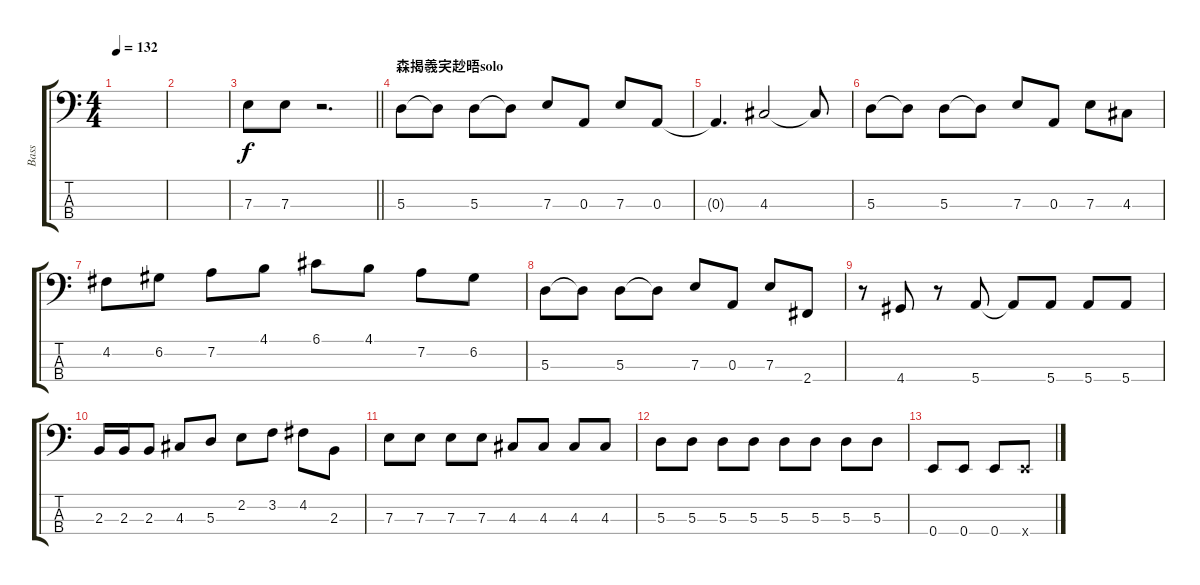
\track ("Bass" "Bass") {instrument electricbassfinger}
\staff {score tabs}
\tuning (G2 D2 A1 E1) {hide}
\ts (4 4)
\tempo 132
\clef f4
\ks c
|
|
\barLineRight lightlight
7.3.8 7.3.8 r.2{d} |
\section ("" "森揭羲宎赻晤solo")
5.3.8 5.3{t}.8 5.3.8 5.3{t}.8 7.3.8 0.3.8 7.3.8 0.3.8 |
0.3{t}.4{d} 4.3.2 4.3{t}.8 |
5.3.8 5.3{t}.8 5.3.8 5.3{t}.8 7.3.8 0.3.8 7.3.8 4.3.8 |
4.2.8 6.2.8 7.2.8 4.1.8 6.1.8 4.1.8 7.2.8 6.2.8 |
5.3.8 5.3{t}.8 5.3.8 5.3{t}.8 7.3.8 0.3.8 7.3.8 2.4.8 |
r.8 4.4.8 r.8 5.4.8 5.4{t}.8 5.4.8 5.4.8 5.4.8 |
2.3.16 2.3.16 2.3.8 4.3.8 5.3.8 2.2.8 3.2.8 4.2.8 2.3.8 |
7.3.8 7.3.8 7.3.8 7.3.8 4.3.8 4.3.8 4.3.8 4.3.8 |
5.3.8 5.3.8 5.3.8 5.3.8 5.3.8 5.3.8 5.3.8 5.3.8 |
0.4.8 0.4.8 0.4.8 0.4{x}.8
